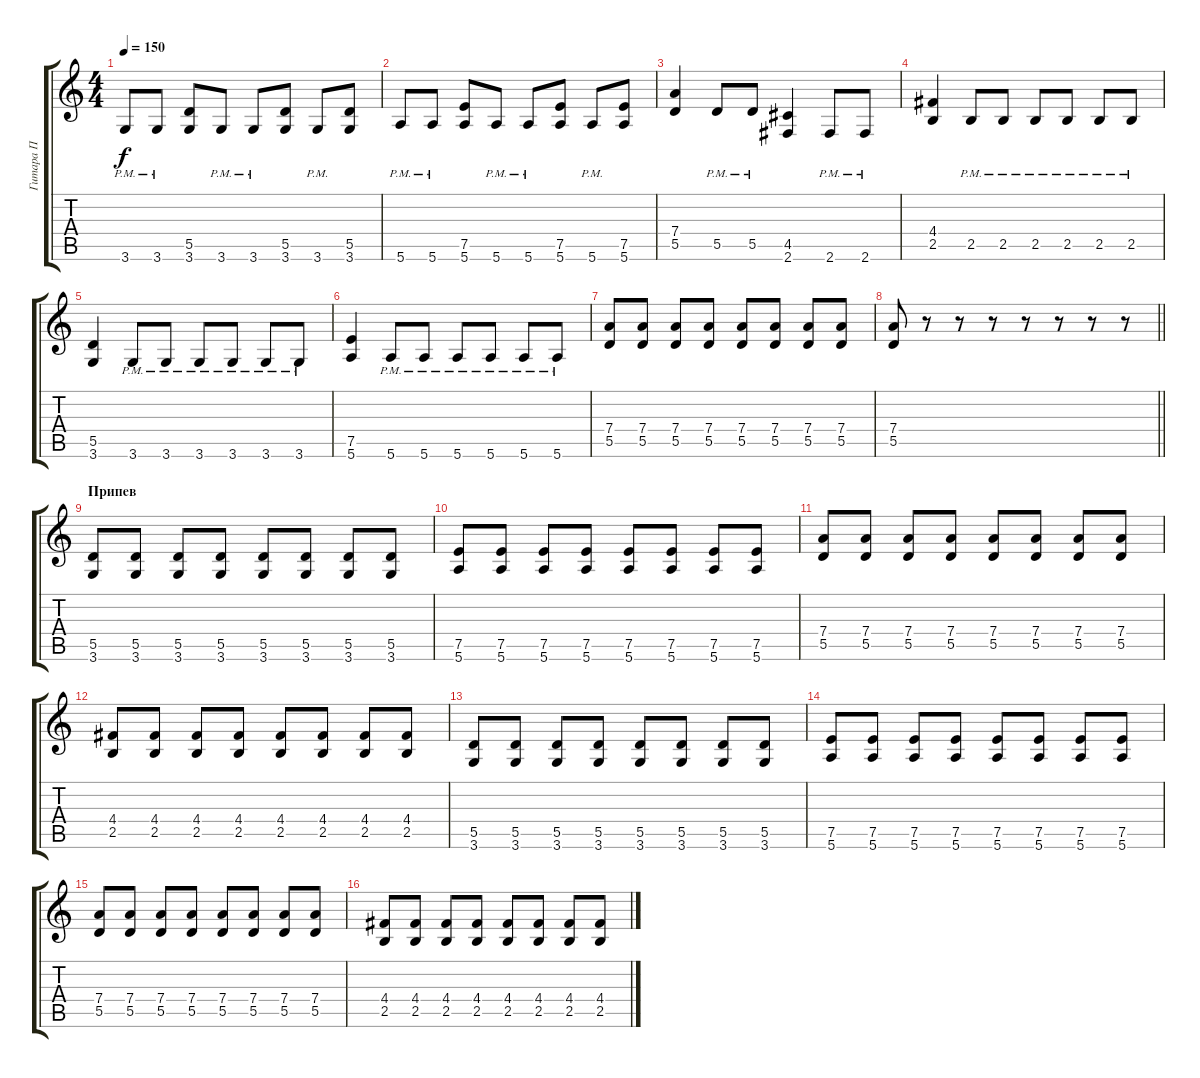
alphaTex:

\track ("Гитара П" "Гитара П") {instrument overdrivenguitar}
\staff {score tabs}
\tuning (E4 B3 G3 D3 A2 E2) {hide}
\ts (4 4)
\tempo 150
\clef g2
\ks c
3.6{pm}.8{dy f} 3.6{pm}.8 (5.5 3.6).8 3.6{pm}.8 3.6{pm}.8 (5.5 3.6).8 3.6{pm}.8 (5.5 3.6).8 |
5.6{pm}.8 5.6{pm}.8 (7.5 5.6).8 5.6{pm}.8 5.6{pm}.8 (7.5 5.6).8 5.6{pm}.8 (7.5 5.6).8 |
(7.4 5.5).4 5.5{pm}.8 5.5{pm}.8 (4.5 2.6).4 2.6{pm}.8 2.6{pm}.8 |
(4.4 2.5).4 2.5{pm}.8 2.5{pm}.8 2.5{pm}.8 2.5{pm}.8 2.5{pm}.8 2.5{pm}.8 |
(5.5 3.6).4 3.6{pm}.8 3.6{pm}.8 3.6{pm}.8 3.6{pm}.8 3.6{pm}.8 3.6{pm}.8 |
(7.5 5.6).4 5.6{pm}.8 5.6{pm}.8 5.6{pm}.8 5.6{pm}.8 5.6{pm}.8 5.6{pm}.8 |
(7.4 5.5).8 (7.4 5.5).8 (7.4 5.5).8 (7.4 5.5).8 (7.4 5.5).8 (7.4 5.5).8 (7.4 5.5).8 (7.4 5.5).8 |
\barLineRight lightlight
(7.4 5.5).8 r.8 r.8 r.8 r.8 r.8 r.8 r.8 |
\section ("" "Припев")
(5.5 3.6).8 (5.5 3.6).8 (5.5 3.6).8 (5.5 3.6).8 (5.5 3.6).8 (5.5 3.6).8 (5.5 3.6).8 (5.5 3.6).8 |
(7.5 5.6).8 (7.5 5.6).8 (7.5 5.6).8 (7.5 5.6).8 (7.5 5.6).8 (7.5 5.6).8 (7.5 5.6).8 (7.5 5.6).8 |
(7.4 5.5).8 (7.4 5.5).8 (7.4 5.5).8 (7.4 5.5).8 (7.4 5.5).8 (7.4 5.5).8 (7.4 5.5).8 (7.4 5.5).8 |
(4.4 2.5).8 (4.4 2.5).8 (4.4 2.5).8 (4.4 2.5).8 (4.4 2.5).8 (4.4 2.5).8 (4.4 2.5).8 (4.4 2.5).8 |
(5.5 3.6).8 (5.5 3.6).8 (5.5 3.6).8 (5.5 3.6).8 (5.5 3.6).8 (5.5 3.6).8 (5.5 3.6).8 (5.5 3.6).8 |
(7.5 5.6).8 (7.5 5.6).8 (7.5 5.6).8 (7.5 5.6).8 (7.5 5.6).8 (7.5 5.6).8 (7.5 5.6).8 (7.5 5.6).8 |
(7.4 5.5).8 (7.4 5.5).8 (7.4 5.5).8 (7.4 5.5).8 (7.4 5.5).8 (7.4 5.5).8 (7.4 5.5).8 (7.4 5.5).8 |
(4.4 2.5).8 (4.4 2.5).8 (4.4 2.5).8 (4.4 2.5).8 (4.4 2.5).8 (4.4 2.5).8 (4.4 2.5).8 (4.4 2.5).8
